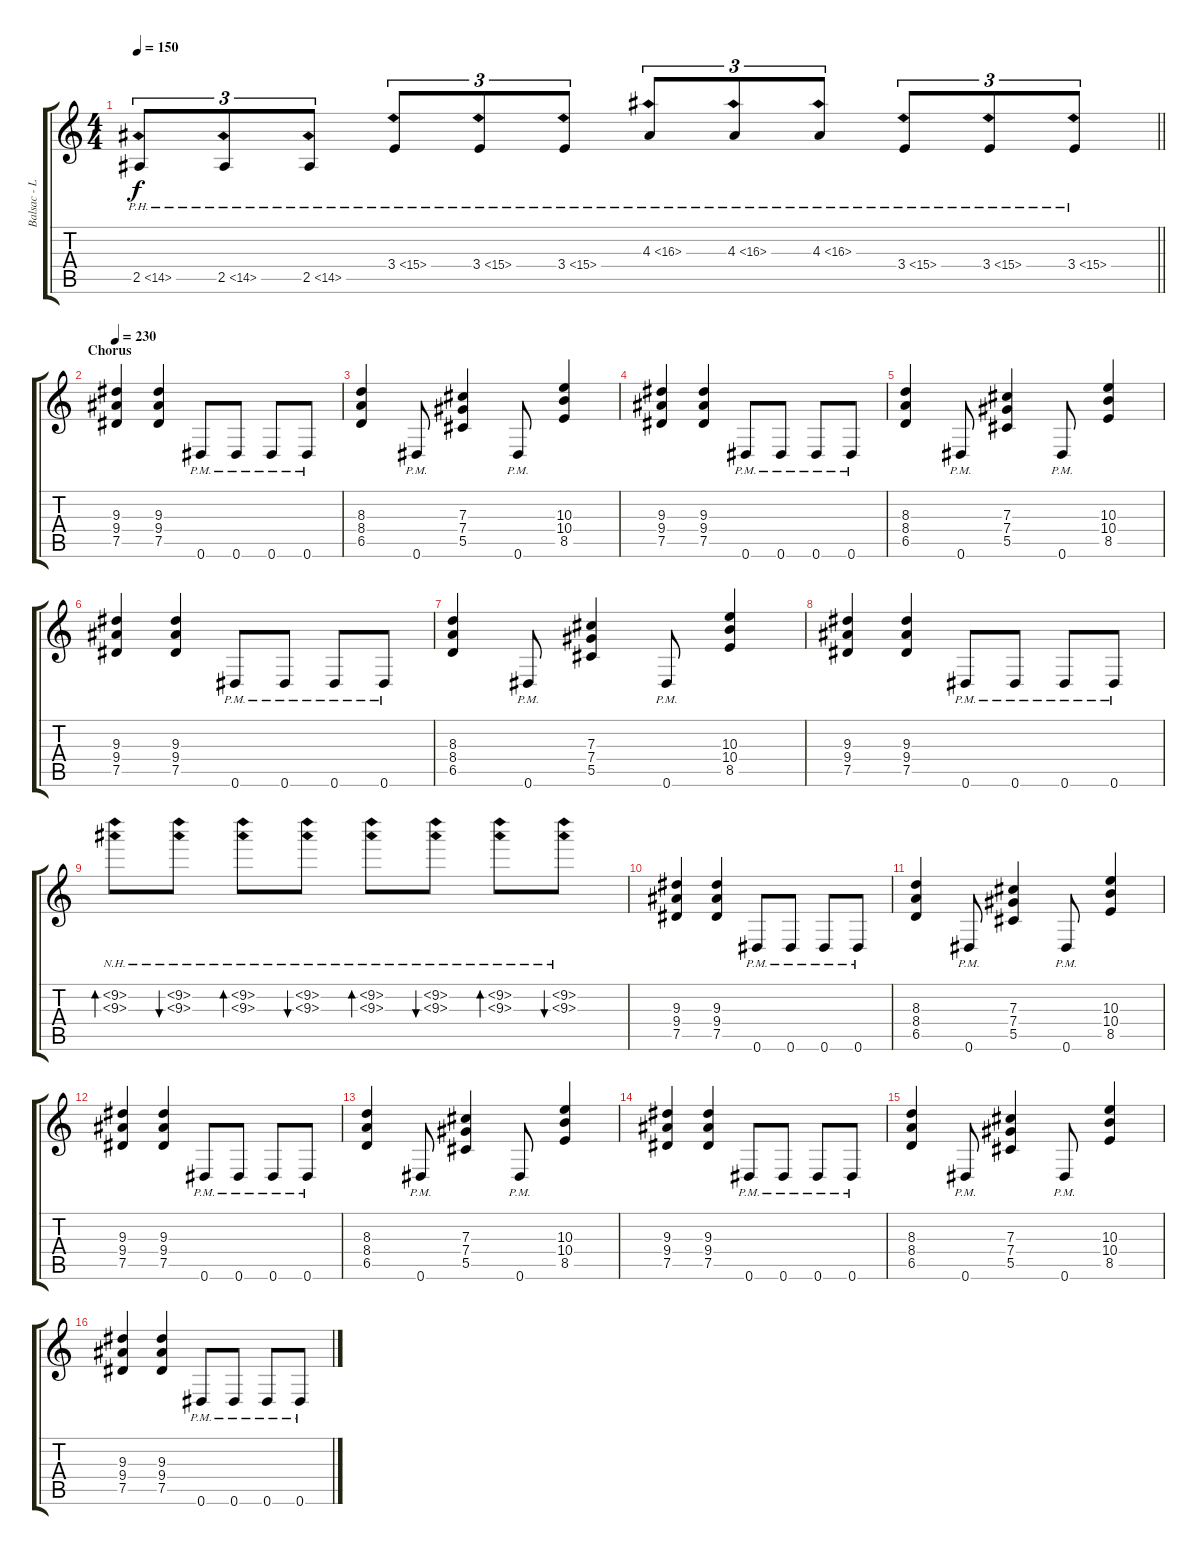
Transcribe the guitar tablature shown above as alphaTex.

\track ("Balsac - Lead" "Balsac - L") {instrument overdrivenguitar}
\staff {score tabs}
\tuning (Eb4 Bb3 Gb3 Db3 Ab2 Eb2) {hide}
\ts (4 4)
\tempo 150
\clef g2
\barLineRight lightlight
\ks c
2.5{ph 12}.8{tu (3 2) dy f} 2.5{ph 12}.8{tu (3 2)} 2.5{ph 12}.8{tu (3 2)} 3.4{ph 12}.8{tu (3 2)} 3.4{ph 12}.8{tu (3 2)} 3.4{ph 12}.8{tu (3 2)} 4.3{ph 12}.8{tu (3 2)} 4.3{ph 12}.8{tu (3 2)} 4.3{ph 12}.8{tu (3 2)} 3.4{ph 12}.8{tu (3 2)} 3.4{ph 12}.8{tu (3 2)} 3.4{ph 12}.8{tu (3 2)} |
\section ("" "Chorus")
\tempo 230
(9.3 9.4 7.5).4 (9.3 9.4 7.5).4 0.6{pm}.8 0.6{pm}.8 0.6{pm}.8 0.6{pm}.8 |
(8.3 8.4 6.5).4 0.6{pm}.8 (7.3 7.4 5.5).4 0.6{pm}.8 (10.3 10.4 8.5).4 |
(9.3 9.4 7.5).4 (9.3 9.4 7.5).4 0.6{pm}.8 0.6{pm}.8 0.6{pm}.8 0.6{pm}.8 |
(8.3 8.4 6.5).4 0.6{pm}.8 (7.3 7.4 5.5).4 0.6{pm}.8 (10.3 10.4 8.5).4 |
(9.3 9.4 7.5).4 (9.3 9.4 7.5).4 0.6{pm}.8 0.6{pm}.8 0.6{pm}.8 0.6{pm}.8 |
(8.3 8.4 6.5).4 0.6{pm}.8 (7.3 7.4 5.5).4 0.6{pm}.8 (10.3 10.4 8.5).4 |
(9.3 9.4 7.5).4 (9.3 9.4 7.5).4 0.6{pm}.8 0.6{pm}.8 0.6{pm}.8 0.6{pm}.8 |
(9.2{nh} 9.3{nh}).8{bd 120} (9.2{nh} 9.3{nh}).8{bu 120} (9.2{nh} 9.3{nh}).8{bd 120} (9.2{nh} 9.3{nh}).8{bu 120} (9.2{nh} 9.3{nh}).8{bd 120} (9.2{nh} 9.3{nh}).8{bu 120} (9.2{nh} 9.3{nh}).8{bd 120} (9.2{nh} 9.3{nh}).8{bu 120} |
(9.3 9.4 7.5).4 (9.3 9.4 7.5).4 0.6{pm}.8 0.6{pm}.8 0.6{pm}.8 0.6{pm}.8 |
(8.3 8.4 6.5).4 0.6{pm}.8 (7.3 7.4 5.5).4 0.6{pm}.8 (10.3 10.4 8.5).4 |
(9.3 9.4 7.5).4 (9.3 9.4 7.5).4 0.6{pm}.8 0.6{pm}.8 0.6{pm}.8 0.6{pm}.8 |
(8.3 8.4 6.5).4 0.6{pm}.8 (7.3 7.4 5.5).4 0.6{pm}.8 (10.3 10.4 8.5).4 |
(9.3 9.4 7.5).4 (9.3 9.4 7.5).4 0.6{pm}.8 0.6{pm}.8 0.6{pm}.8 0.6{pm}.8 |
(8.3 8.4 6.5).4 0.6{pm}.8 (7.3 7.4 5.5).4 0.6{pm}.8 (10.3 10.4 8.5).4 |
(9.3 9.4 7.5).4 (9.3 9.4 7.5).4 0.6{pm}.8 0.6{pm}.8 0.6{pm}.8 0.6{pm}.8
